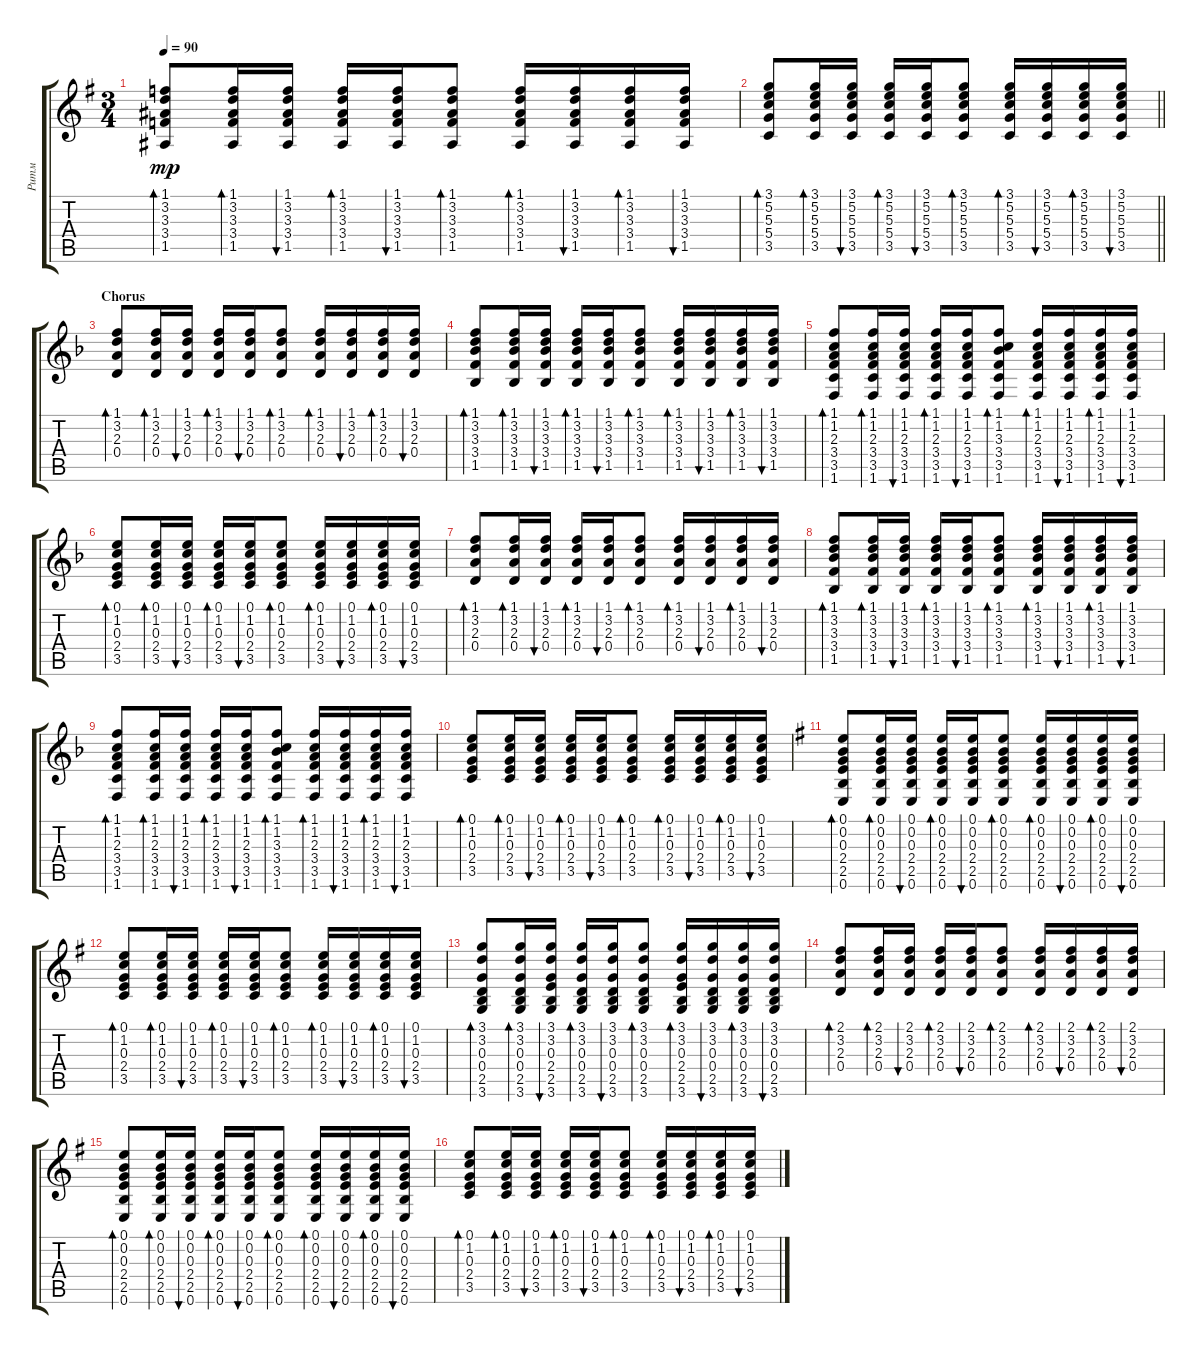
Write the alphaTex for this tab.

\track ("Ритм" "Ритм") {instrument acousticguitarsteel}
\staff {score tabs}
\tuning (E4 B3 G3 D3 A2 E2) {hide}
\ts (3 4)
\tempo 90
\clef g2
\ks eminor
(1.1 3.2 3.3 3.4 1.5).8{bd 30 dy mp} (1.1 3.2 3.3 3.4 1.5).16{bd 30} (1.1 3.2 3.3 3.4 1.5).16{bu 30} (1.1 3.2 3.3 3.4 1.5).16{bd 30} (1.1 3.2 3.3 3.4 1.5).16{bu 30} (1.1 3.2 3.3 3.4 1.5).8{bd 30} (1.1 3.2 3.3 3.4 1.5).16{bd 30} (1.1 3.2 3.3 3.4 1.5).16{bu 30} (1.1 3.2 3.3 3.4 1.5).16{bd 30} (1.1 3.2 3.3 3.4 1.5).16{bu 30} |
\barLineRight lightlight
(3.1 5.2 5.3 5.4 3.5).8{bd 30} (3.1 5.2 5.3 5.4 3.5).16{bd 30} (3.1 5.2 5.3 5.4 3.5).16{bu 30} (3.1 5.2 5.3 5.4 3.5).16{bd 30} (3.1 5.2 5.3 5.4 3.5).16{bu 30} (3.1 5.2 5.3 5.4 3.5).8{bd 30} (3.1 5.2 5.3 5.4 3.5).16{bd 30} (3.1 5.2 5.3 5.4 3.5).16{bu 30} (3.1 5.2 5.3 5.4 3.5).16{bd 30} (3.1 5.2 5.3 5.4 3.5).16{bu 30} |
\section ("" "Chorus")
\ks dminor
(1.1 3.2 2.3 0.4).8{bd 30} (1.1 3.2 2.3 0.4).16{bd 30} (1.1 3.2 2.3 0.4).16{bu 30} (1.1 3.2 2.3 0.4).16{bd 30} (1.1 3.2 2.3 0.4).16{bu 30} (1.1 3.2 2.3 0.4).8{bd 30} (1.1 3.2 2.3 0.4).16{bd 30} (1.1 3.2 2.3 0.4).16{bu 30} (1.1 3.2 2.3 0.4).16{bd 30} (1.1 3.2 2.3 0.4).16{bu 30} |
(1.1 3.2 3.3 3.4 1.5).8{bd 30} (1.1 3.2 3.3 3.4 1.5).16{bd 30} (1.1 3.2 3.3 3.4 1.5).16{bu 30} (1.1 3.2 3.3 3.4 1.5).16{bd 30} (1.1 3.2 3.3 3.4 1.5).16{bu 30} (1.1 3.2 3.3 3.4 1.5).8{bd 30} (1.1 3.2 3.3 3.4 1.5).16{bd 30} (1.1 3.2 3.3 3.4 1.5).16{bu 30} (1.1 3.2 3.3 3.4 1.5).16{bd 30} (1.1 3.2 3.3 3.4 1.5).16{bu 30} |
(1.1 1.2 2.3 3.4 3.5 1.6).8{bd 30} (1.1 1.2 2.3 3.4 3.5 1.6).16{bd 30} (1.1 1.2 2.3 3.4 3.5 1.6).16{bu 30} (1.1 1.2 2.3 3.4 3.5 1.6).16{bd 30} (1.1 1.2 2.3 3.4 3.5 1.6).16{bu 30} (1.1 1.2 3.3 3.4 3.5 1.6).8{bd 30} (1.1 1.2 2.3 3.4 3.5 1.6).16{bd 30} (1.1 1.2 2.3 3.4 3.5 1.6).16{bu 30} (1.1 1.2 2.3 3.4 3.5 1.6).16{bd 30} (1.1 1.2 2.3 3.4 3.5 1.6).16{bu 30} |
(0.1 1.2 0.3 2.4 3.5).8{bd 30} (0.1 1.2 0.3 2.4 3.5).16{bd 30} (0.1 1.2 0.3 2.4 3.5).16{bu 30} (0.1 1.2 0.3 2.4 3.5).16{bd 30} (0.1 1.2 0.3 2.4 3.5).16{bu 30} (0.1 1.2 0.3 2.4 3.5).8{bd 30} (0.1 1.2 0.3 2.4 3.5).16{bd 30} (0.1 1.2 0.3 2.4 3.5).16{bu 30} (0.1 1.2 0.3 2.4 3.5).16{bd 30} (0.1 1.2 0.3 2.4 3.5).16{bu 30} |
(1.1 3.2 2.3 0.4).8{bd 30} (1.1 3.2 2.3 0.4).16{bd 30} (1.1 3.2 2.3 0.4).16{bu 30} (1.1 3.2 2.3 0.4).16{bd 30} (1.1 3.2 2.3 0.4).16{bu 30} (1.1 3.2 2.3 0.4).8{bd 30} (1.1 3.2 2.3 0.4).16{bd 30} (1.1 3.2 2.3 0.4).16{bu 30} (1.1 3.2 2.3 0.4).16{bd 30} (1.1 3.2 2.3 0.4).16{bu 30} |
(1.1 3.2 3.3 3.4 1.5).8{bd 30} (1.1 3.2 3.3 3.4 1.5).16{bd 30} (1.1 3.2 3.3 3.4 1.5).16{bu 30} (1.1 3.2 3.3 3.4 1.5).16{bd 30} (1.1 3.2 3.3 3.4 1.5).16{bu 30} (1.1 3.2 3.3 3.4 1.5).8{bd 30} (1.1 3.2 3.3 3.4 1.5).16{bd 30} (1.1 3.2 3.3 3.4 1.5).16{bu 30} (1.1 3.2 3.3 3.4 1.5).16{bd 30} (1.1 3.2 3.3 3.4 1.5).16{bu 30} |
(1.1 1.2 2.3 3.4 3.5 1.6).8{bd 30} (1.1 1.2 2.3 3.4 3.5 1.6).16{bd 30} (1.1 1.2 2.3 3.4 3.5 1.6).16{bu 30} (1.1 1.2 2.3 3.4 3.5 1.6).16{bd 30} (1.1 1.2 2.3 3.4 3.5 1.6).16{bu 30} (1.1 1.2 3.3 3.4 3.5 1.6).8{bd 30} (1.1 1.2 2.3 3.4 3.5 1.6).16{bd 30} (1.1 1.2 2.3 3.4 3.5 1.6).16{bu 30} (1.1 1.2 2.3 3.4 3.5 1.6).16{bd 30} (1.1 1.2 2.3 3.4 3.5 1.6).16{bu 30} |
(0.1 1.2 0.3 2.4 3.5).8{bd 30} (0.1 1.2 0.3 2.4 3.5).16{bd 30} (0.1 1.2 0.3 2.4 3.5).16{bu 30} (0.1 1.2 0.3 2.4 3.5).16{bd 30} (0.1 1.2 0.3 2.4 3.5).16{bu 30} (0.1 1.2 0.3 2.4 3.5).8{bd 30} (0.1 1.2 0.3 2.4 3.5).16{bd 30} (0.1 1.2 0.3 2.4 3.5).16{bu 30} (0.1 1.2 0.3 2.4 3.5).16{bd 30} (0.1 1.2 0.3 2.4 3.5).16{bu 30} |
\ks eminor
(0.1 0.2 0.3 2.4 2.5 0.6).8{bd 30} (0.1 0.2 0.3 2.4 2.5 0.6).16{bd 30} (0.1 0.2 0.3 2.4 2.5 0.6).16{bu 30} (0.1 0.2 0.3 2.4 2.5 0.6).16{bd 30} (0.1 0.2 0.3 2.4 2.5 0.6).16{bu 30} (0.1 0.2 0.3 2.4 2.5 0.6).8{bd 30} (0.1 0.2 0.3 2.4 2.5 0.6).16{bd 30} (0.1 0.2 0.3 2.4 2.5 0.6).16{bu 30} (0.1 0.2 0.3 2.4 2.5 0.6).16{bd 30} (0.1 0.2 0.3 2.4 2.5 0.6).16{bu 30} |
(0.1 1.2 0.3 2.4 3.5).8{bd 30} (0.1 1.2 0.3 2.4 3.5).16{bd 30} (0.1 1.2 0.3 2.4 3.5).16{bu 30} (0.1 1.2 0.3 2.4 3.5).16{bd 30} (0.1 1.2 0.3 2.4 3.5).16{bu 30} (0.1 1.2 0.3 2.4 3.5).8{bd 30} (0.1 1.2 0.3 2.4 3.5).16{bd 30} (0.1 1.2 0.3 2.4 3.5).16{bu 30} (0.1 1.2 0.3 2.4 3.5).16{bd 30} (0.1 1.2 0.3 2.4 3.5).16{bu 30} |
(3.1 3.2 0.3 0.4 2.5 3.6).8{bd 30} (3.1 3.2 0.3 0.4 2.5 3.6).16{bd 30} (3.1 3.2 0.3 2.4 2.5 3.6).16{bu 30} (3.1 3.2 0.3 0.4 2.5 3.6).16{bd 30} (3.1 3.2 0.3 0.4 2.5 3.6).16{bu 30} (3.1 3.2 0.3 0.4 2.5 3.6).8{bd 30} (3.1 3.2 0.3 2.4 2.5 3.6).16{bd 30} (3.1 3.2 0.3 0.4 2.5 3.6).16{bu 30} (3.1 3.2 0.3 0.4 2.5 3.6).16{bd 30} (3.1 3.2 0.3 0.4 2.5 3.6).16{bu 30} |
(2.1 3.2 2.3 0.4).8{bd 30} (2.1 3.2 2.3 0.4).16{bd 30} (2.1 3.2 2.3 0.4).16{bu 30} (2.1 3.2 2.3 0.4).16{bd 30} (2.1 3.2 2.3 0.4).16{bu 30} (2.1 3.2 2.3 0.4).8{bd 30} (2.1 3.2 2.3 0.4).16{bd 30} (2.1 3.2 2.3 0.4).16{bu 30} (2.1 3.2 2.3 0.4).16{bd 30} (2.1 3.2 2.3 0.4).16{bu 30} |
(0.1 0.2 0.3 2.4 2.5 0.6).8{bd 30} (0.1 0.2 0.3 2.4 2.5 0.6).16{bd 30} (0.1 0.2 0.3 2.4 2.5 0.6).16{bu 30} (0.1 0.2 0.3 2.4 2.5 0.6).16{bd 30} (0.1 0.2 0.3 2.4 2.5 0.6).16{bu 30} (0.1 0.2 0.3 2.4 2.5 0.6).8{bd 30} (0.1 0.2 0.3 2.4 2.5 0.6).16{bd 30} (0.1 0.2 0.3 2.4 2.5 0.6).16{bu 30} (0.1 0.2 0.3 2.4 2.5 0.6).16{bd 30} (0.1 0.2 0.3 2.4 2.5 0.6).16{bu 30} |
(0.1 1.2 0.3 2.4 3.5).8{bd 30} (0.1 1.2 0.3 2.4 3.5).16{bd 30} (0.1 1.2 0.3 2.4 3.5).16{bu 30} (0.1 1.2 0.3 2.4 3.5).16{bd 30} (0.1 1.2 0.3 2.4 3.5).16{bu 30} (0.1 1.2 0.3 2.4 3.5).8{bd 30} (0.1 1.2 0.3 2.4 3.5).16{bd 30} (0.1 1.2 0.3 2.4 3.5).16{bu 30} (0.1 1.2 0.3 2.4 3.5).16{bd 30} (0.1 1.2 0.3 2.4 3.5).16{bu 30}
